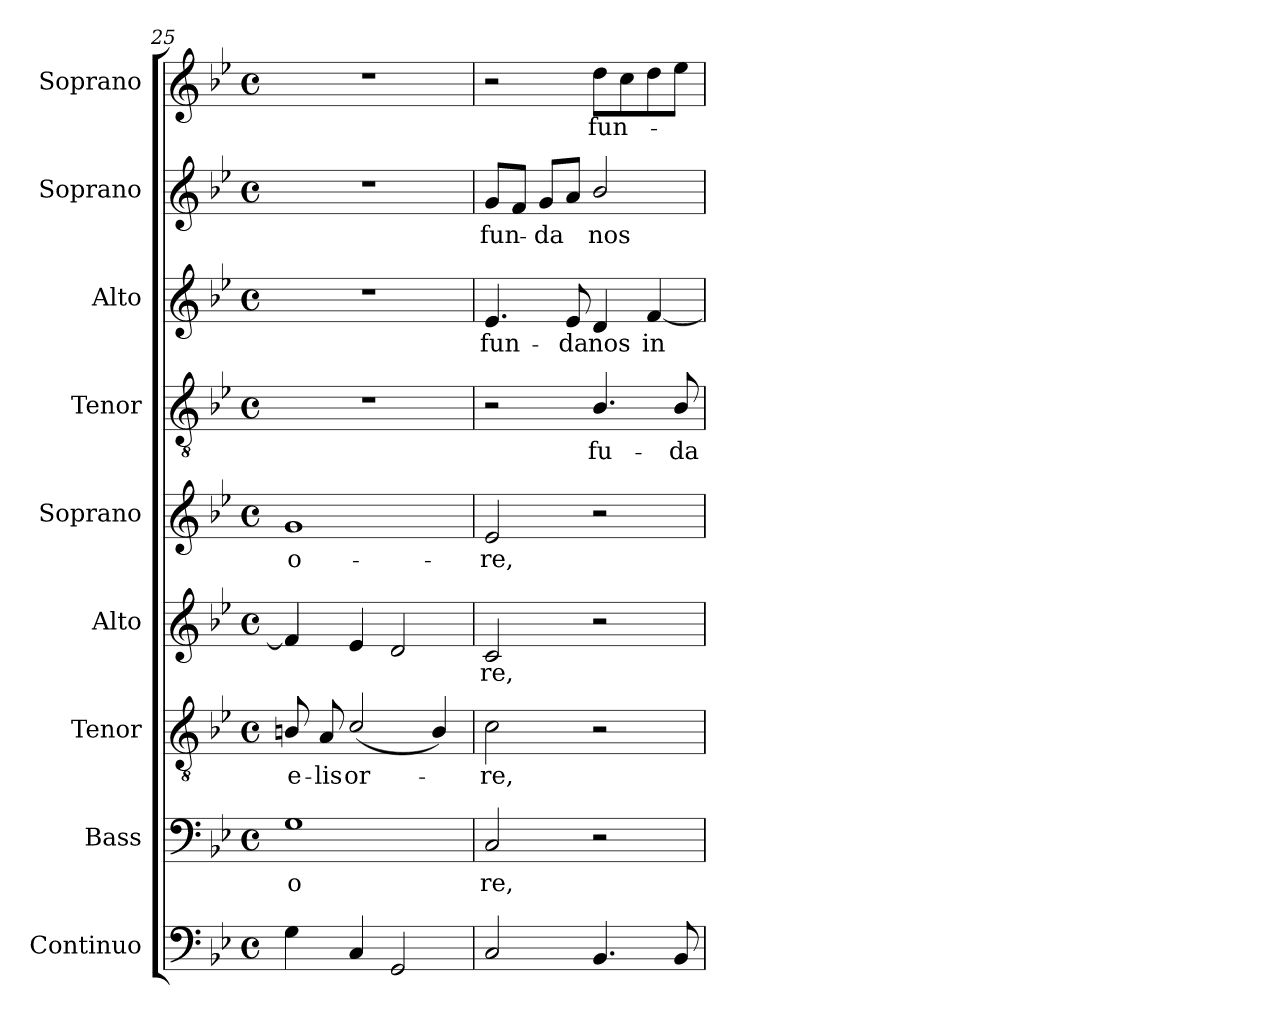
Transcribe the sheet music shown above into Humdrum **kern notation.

**kern	**kern	**text	**kern	**text	**kern	**text	**kern	**text	**kern	**text	**kern	**text	**kern	**text	**kern	**text
*part9	*part8	*part8	*part7	*part7	*part6	*part6	*part5	*part5	*part4	*part4	*part3	*part3	*part2	*part2	*part1	*part1
*staff9	*staff8	*staff8	*staff7	*staff7	*staff6	*staff6	*staff5	*staff5	*staff4	*staff4	*staff3	*staff3	*staff2	*staff2	*staff1	*staff1
*I"Continuo	*I"Bass	*	*I"Tenor	*	*I"Alto	*	*I"Soprano	*	*I"Tenor	*	*I"Alto	*	*I"Soprano	*	*I"Soprano	*
*I'Cont.	*I'B.	*	*I'T.	*	*I'A.	*	*I'S.	*	*I'T.	*	*I'A.	*	*I'S.	*	*I'S.	*
*clefF4	*clefF4	*	*clefGv2	*	*clefG2	*	*clefG2	*	*clefGv2	*	*clefG2	*	*clefG2	*	*clefG2	*
*	*	*	*ITrd7c12	*	*	*	*	*	*ITrd7c12	*	*	*	*	*	*	*
*k[b-e-]	*k[b-e-]	*	*k[b-e-]	*	*k[b-e-]	*	*k[b-e-]	*	*k[b-e-]	*	*k[b-e-]	*	*k[b-e-]	*	*k[b-e-]	*
*B-:	*B-:	*	*B-:	*	*B-:	*	*B-:	*	*B-:	*	*B-:	*	*B-:	*	*B-:	*
*M4/4	*M4/4	*	*M4/4	*	*M4/4	*	*M4/4	*	*M4/4	*	*M4/4	*	*M4/4	*	*M4/4	*
*met(c)	*met(c)	*	*met(c)	*	*met(c)	*	*met(c)	*	*met(c)	*	*met(c)	*	*met(c)	*	*met(c)	*
=25	=25	=25	=25	=25	=25	=25	=25	=25	=25	=25	=25	=25	=25	=25	=25	=25
!	!	!LO:LY:b:color=#000000	!	!	!	!	!	!	!	!	!	!	!	!	!	!
!	!	!	!	!LO:LY:b:color=#000000	!	!	!	!	!	!	!	!	!	!	!	!
!	!	!	!	!	!	!	!	!LO:LY:b:color=#000000	!	!	!	!	!	!	!	!
4Gi\	1Gi	o	8BBni/	-e-	4fi/]	.	1gi	o-	1r	.	1r	.	1r	.	1r	.
!	!	!	!	!LO:LY:b:color=#000000	!	!	!	!	!	!	!	!	!	!	!	!
.	.	.	8AAi/	-lis	.	.	.	.	.	.	.	.	.	.	.	.
!	!	!	!	!LO:LY:b:color=#000000	!	!	!	!	!	!	!	!	!	!	!	!
4Ci/	.	.	(2Ci/	or-	4e-i/	.	.	.	.	.	.	.	.	.	.	.
2GGi/	.	.	.	.	2di/	.	.	.	.	.	.	.	.	.	.	.
.	.	.	4BBi/)	.	.	.	.	.	.	.	.	.	.	.	.	.
=26	=26	=26	=26	=26	=26	=26	=26	=26	=26	=26	=26	=26	=26	=26	=26	=26
!	!	!LO:LY:b:color=#000000	!	!	!	!	!	!	!	!	!	!	!	!	!	!
!	!	!	!	!LO:LY:b:color=#000000	!	!	!	!	!	!	!	!	!	!	!	!
!	!	!	!	!	!	!LO:LY:b:color=#000000	!	!	!	!	!	!	!	!	!	!
!	!	!	!	!	!	!	!	!LO:LY:b:color=#000000	!	!	!	!	!	!	!	!
!	!	!	!	!	!	!	!	!	!	!	!	!LO:LY:b:color=#000000	!	!	!	!
!	!	!	!	!	!	!	!	!	!	!	!	!	!	!LO:LY:b:color=#000000	!	!
2Ci/	2Ci/	re,	2Ci\	-re,	2ci/	-re,	2e-i/	-re,	2r	.	4.e-i/	fun-	8gi/L	fun-	2r	.
.	.	.	.	.	.	.	.	.	.	.	.	.	8fi/J	.	.	.
!	!	!	!	!	!	!	!	!	!	!	!	!	!	!LO:LY:b:color=#000000	!	!
.	.	.	.	.	.	.	.	.	.	.	.	.	8gi/L	-da	.	.
!	!	!	!	!	!	!	!	!	!	!	!	!LO:LY:b:color=#000000	!	!	!	!
.	.	.	.	.	.	.	.	.	.	.	8e-i/	-da	8ai/J	.	.	.
!	!	!	!	!	!	!	!	!	!	!LO:LY:b:color=#000000	!	!	!	!	!	!
!	!	!	!	!	!	!	!	!	!	!	!	!LO:LY:b:color=#000000	!	!	!	!
!	!	!	!	!	!	!	!	!	!	!	!	!	!	!LO:LY:b:color=#000000	!	!
!	!	!	!	!	!	!	!	!	!	!	!	!	!	!	!	!LO:LY:b:color=#000000
4.BB-i/	2r	.	2r	.	2r	.	2r	.	4.BB-i/	fu-	4di/	nos	2b-i/	nos	8ddi\L	fun-
.	.	.	.	.	.	.	.	.	.	.	.	.	.	.	8cci\	.
!	!	!	!	!	!	!	!	!	!	!	!	!LO:LY:b:color=#000000	!	!	!	!
.	.	.	.	.	.	.	.	.	.	.	[4fi/	in	.	.	8ddi\	.
!	!	!	!	!	!	!	!	!	!	!LO:LY:b:color=#000000	!	!	!	!	!	!
8BB-i/	.	.	.	.	.	.	.	.	8BB-i/	-da	.	.	.	.	8ee-i\J	.
=	=	=	=	=	=	=	=	=	=	=	=	=	=	=	=	=
*-	*-	*-	*-	*-	*-	*-	*-	*-	*-	*-	*-	*-	*-	*-	*-	*-
